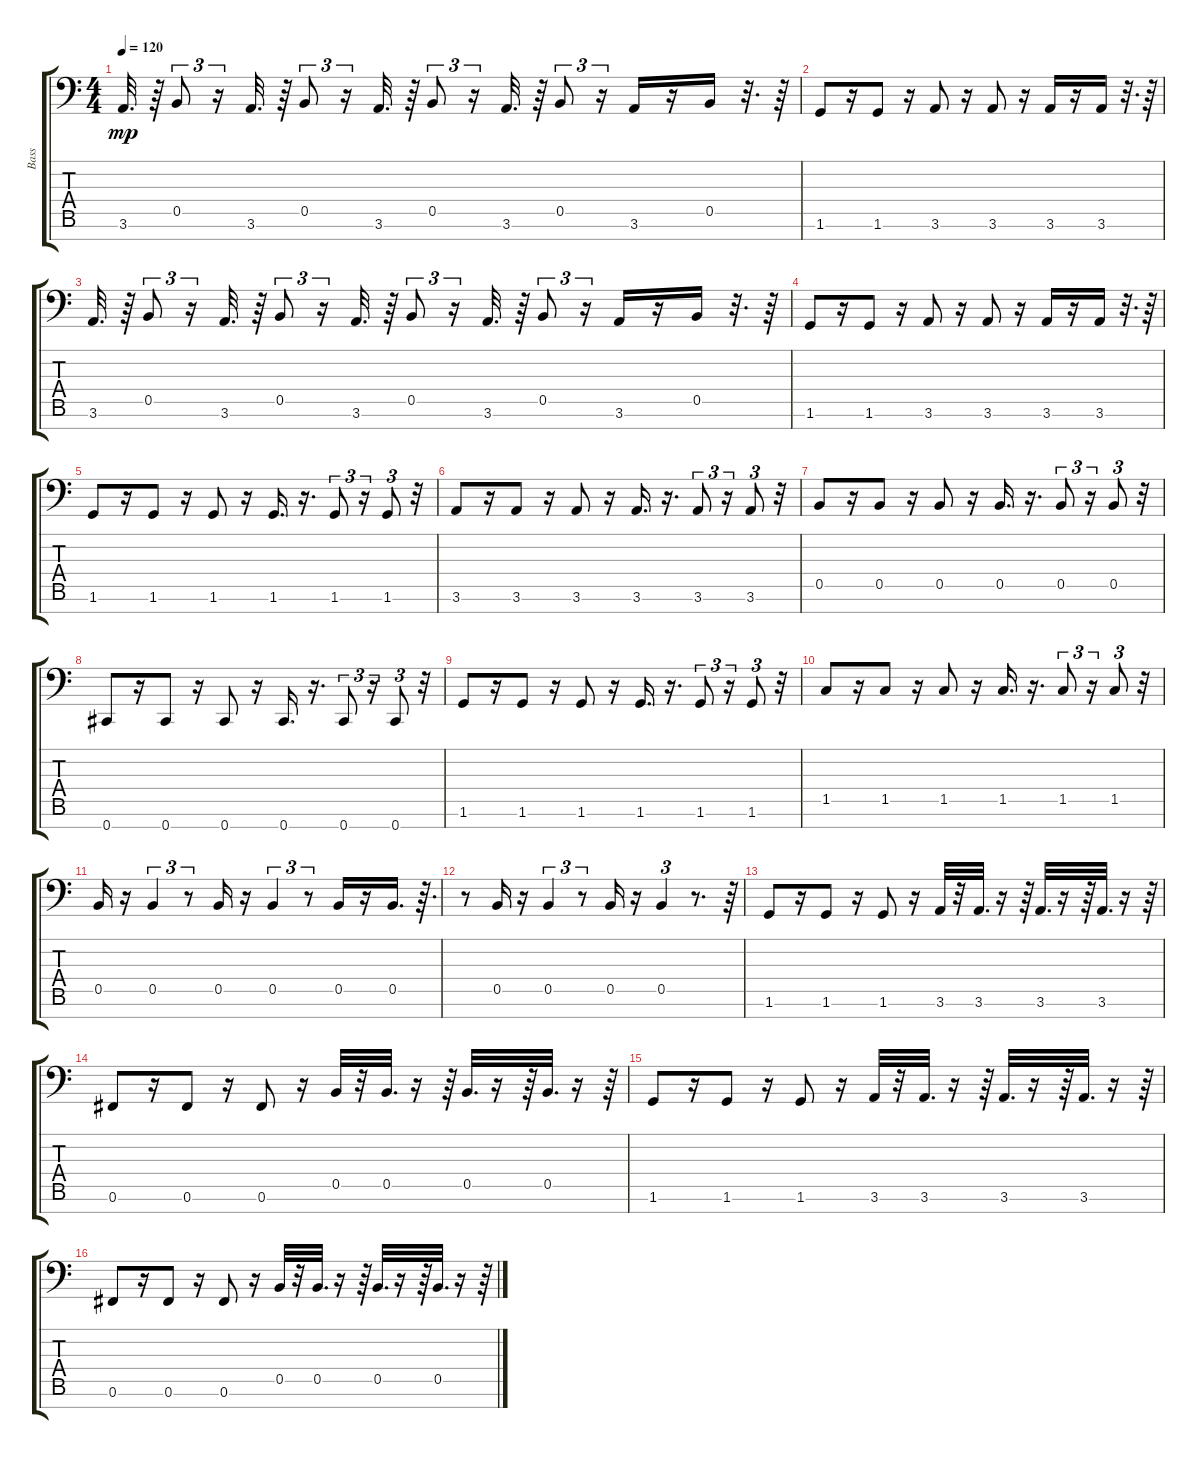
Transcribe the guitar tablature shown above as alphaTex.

\track ("Bass" "Bass") {instrument electricbasspick}
\staff {score tabs}
\tuning (G3 D3 A2 E2 B1 Gb1 Db1) {hide}
\ts (4 4)
\tempo 120
\clef f4
\ks c
3.6.32{d dy mp} r.64 0.5.8{tu (3 2)} r.16{tu (3 2)} 3.6.32{d} r.64 0.5.8{tu (3 2)} r.16{tu (3 2)} 3.6.32{d} r.64 0.5.8{tu (3 2)} r.16{tu (3 2)} 3.6.32{d} r.64 0.5.8{tu (3 2)} r.16{tu (3 2)} 3.6.16 r.16 0.5.16 r.32{d} r.64 |
1.6.8 r.16 1.6.8 r.16 3.6.8 r.16 3.6.8 r.16 3.6.16 r.16 3.6.16 r.32{d} r.64 |
3.6.32{d} r.64 0.5.8{tu (3 2)} r.16{tu (3 2)} 3.6.32{d} r.64 0.5.8{tu (3 2)} r.16{tu (3 2)} 3.6.32{d} r.64 0.5.8{tu (3 2)} r.16{tu (3 2)} 3.6.32{d} r.64 0.5.8{tu (3 2)} r.16{tu (3 2)} 3.6.16 r.16 0.5.16 r.32{d} r.64 |
1.6.8 r.16 1.6.8 r.16 3.6.8 r.16 3.6.8 r.16 3.6.16 r.16 3.6.16 r.32{d} r.64 |
1.6.8 r.16 1.6.8 r.16 1.6.8 r.16 1.6.16{d} r.16{d} 1.6.8{tu (3 2)} r.16{tu (3 2)} 1.6.8{tu (3 2)} r.32 |
3.6.8 r.16 3.6.8 r.16 3.6.8 r.16 3.6.16{d} r.16{d} 3.6.8{tu (3 2)} r.16{tu (3 2)} 3.6.8{tu (3 2)} r.32 |
0.5.8 r.16 0.5.8 r.16 0.5.8 r.16 0.5.16{d} r.16{d} 0.5.8{tu (3 2)} r.16{tu (3 2)} 0.5.8{tu (3 2)} r.32 |
0.7.8 r.16 0.7.8 r.16 0.7.8 r.16 0.7.16{d} r.16{d} 0.7.8{tu (3 2)} r.16{tu (3 2)} 0.7.8{tu (3 2)} r.32 |
1.6.8 r.16 1.6.8 r.16 1.6.8 r.16 1.6.16{d} r.16{d} 1.6.8{tu (3 2)} r.16{tu (3 2)} 1.6.8{tu (3 2)} r.32 |
1.5.8 r.16 1.5.8 r.16 1.5.8 r.16 1.5.16{d} r.16{d} 1.5.8{tu (3 2)} r.16{tu (3 2)} 1.5.8{tu (3 2)} r.32 |
0.5.16 r.16 0.5.4{tu (3 2)} r.8{tu (3 2)} 0.5.16 r.16 0.5.4{tu (3 2)} r.8{tu (3 2)} 0.5.16 r.16 0.5.16{d} r.64{d} |
r.8 0.5.16 r.16 0.5.4{tu (3 2)} r.8{tu (3 2)} 0.5.16 r.16 0.5.4{tu (3 2)} r.8{d} r.64 |
1.6.8 r.16 1.6.8 r.16 1.6.8 r.16 3.6.32 r.32 3.6.32{d} r.16 r.64 3.6.32{d} r.16 r.64 3.6.32{d} r.16 r.64 |
0.6.8 r.16 0.6.8 r.16 0.6.8 r.16 0.5.32 r.32 0.5.32{d} r.16 r.64 0.5.32{d} r.16 r.64 0.5.32{d} r.16 r.64 |
1.6.8 r.16 1.6.8 r.16 1.6.8 r.16 3.6.32 r.32 3.6.32{d} r.16 r.64 3.6.32{d} r.16 r.64 3.6.32{d} r.16 r.64 |
0.6.8 r.16 0.6.8 r.16 0.6.8 r.16 0.5.32 r.32 0.5.32{d} r.16 r.64 0.5.32{d} r.16 r.64 0.5.32{d} r.16 r.64
